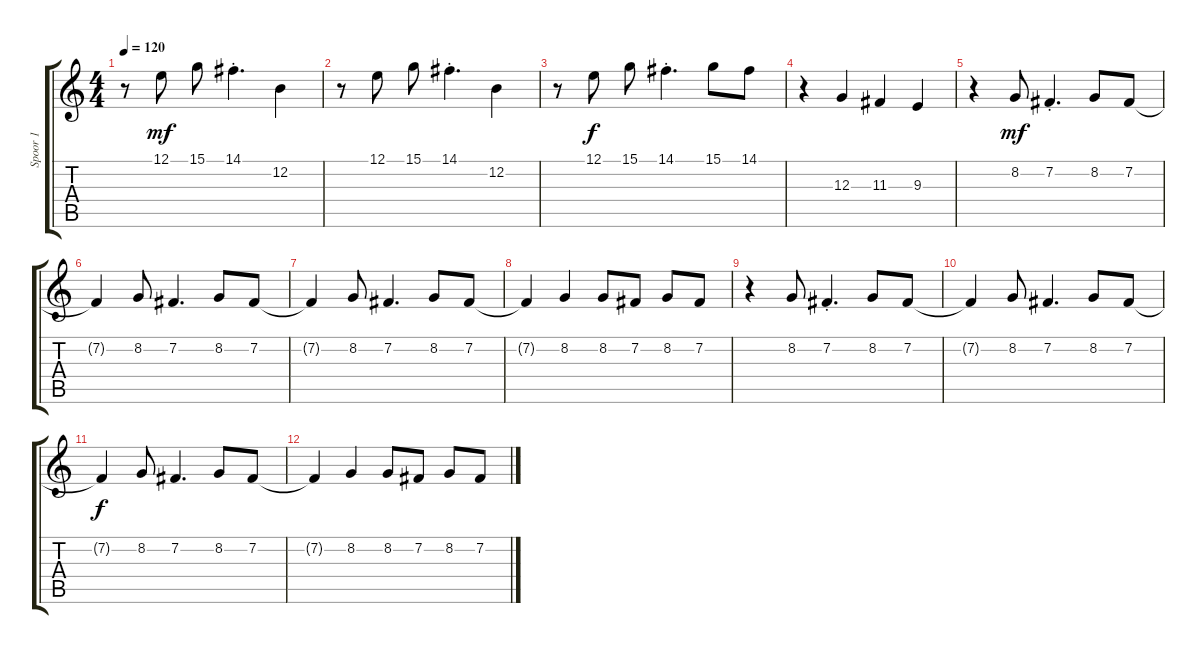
\track ("Spoor 1" "Spoor 1") {instrument lead1square}
\staff {score tabs}
\tuning (E4 B3 G3 D3 A2 E2) {hide}
\ts (4 4)
\tempo 120
\clef g2
\ks c
r.8{dy mf} 12.1.8 15.1.8 14.1{st}.4{d} 12.2.4 |
r.8 12.1.8 15.1.8 14.1{st}.4{d} 12.2.4 |
r.8 12.1.8{dy f} 15.1.8 14.1{st}.4{d} 15.1.8 14.1.8 |
r.4 12.3.4 11.3.4 9.3.4 |
r.4 8.2.8{dy mf} 7.2{st}.4{d} 8.2.8 7.2.8 |
7.2{t}.4 8.2.8 7.2.4{d} 8.2.8 7.2.8 |
7.2{t}.4 8.2.8 7.2.4{d} 8.2.8 7.2.8 |
7.2{t}.4 8.2.4 8.2.8 7.2.8 8.2.8 7.2.8 |
r.4 8.2.8 7.2{st}.4{d} 8.2.8 7.2.8 |
7.2{t}.4 8.2.8 7.2.4{d} 8.2.8 7.2.8 |
7.2{t}.4{dy f} 8.2.8 7.2.4{d} 8.2.8 7.2.8 |
7.2{t}.4 8.2.4 8.2.8 7.2.8 8.2.8 7.2.8
